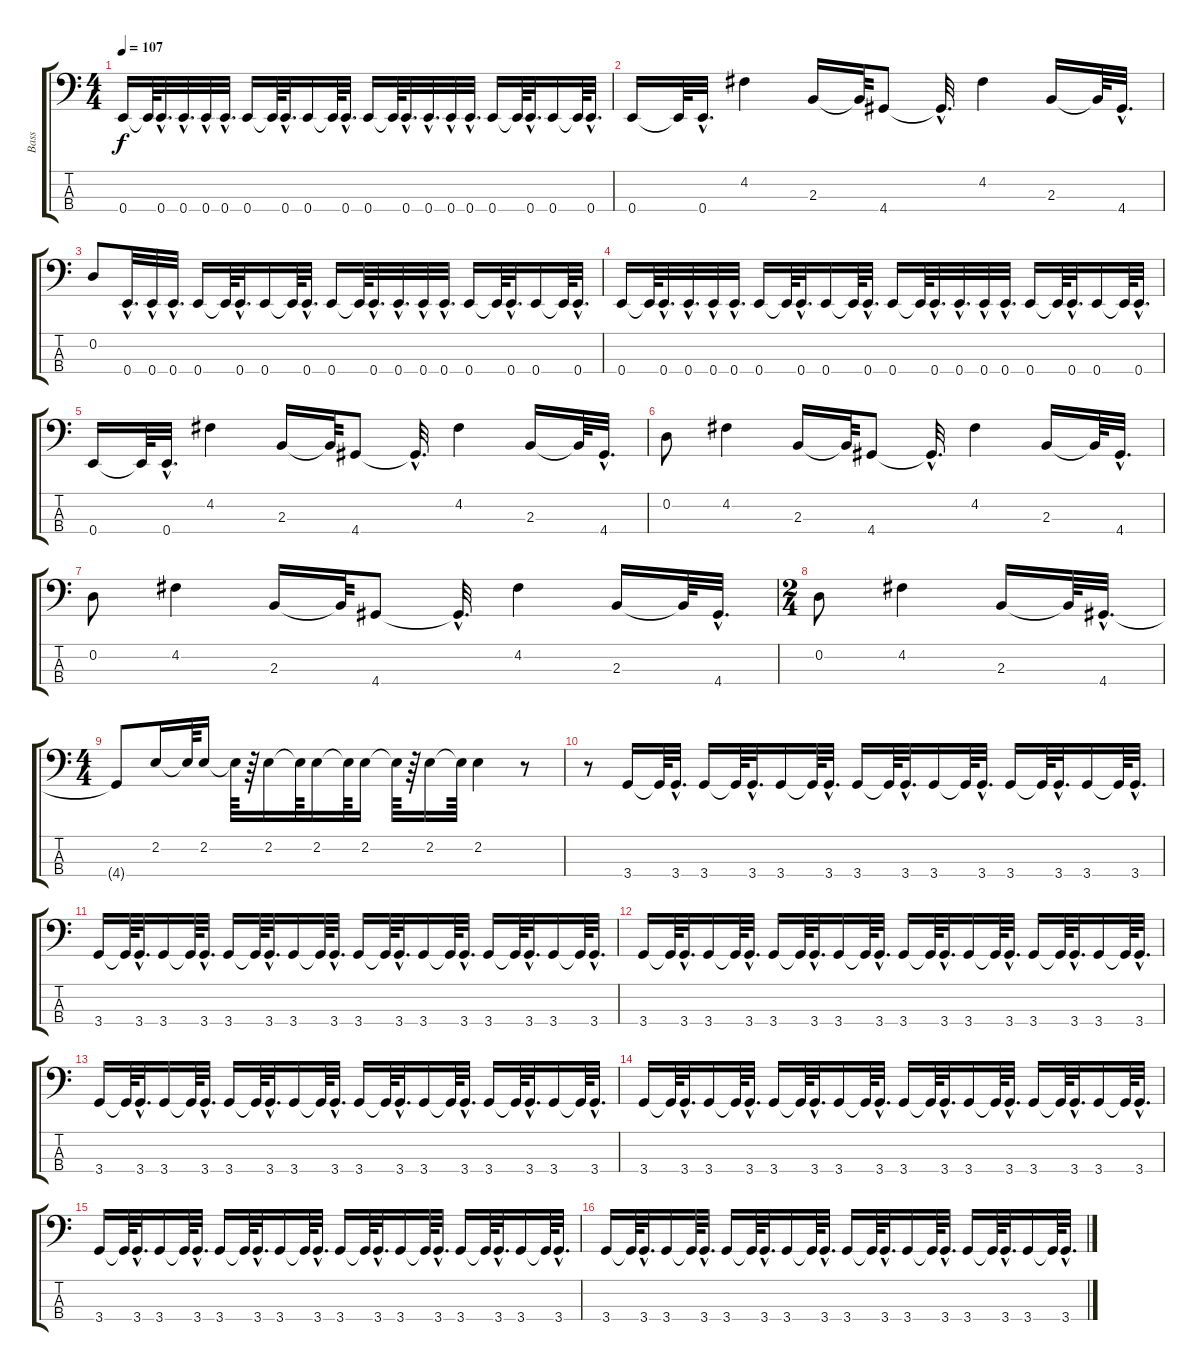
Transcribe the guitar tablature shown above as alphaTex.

\track ("Bass" "Bass") {instrument electricbasspick}
\staff {score tabs}
\tuning (G2 D2 A1 E1) {hide}
\ts (4 4)
\tempo 107
\clef f4
\ks c
0.4.16{dy f} 0.4{t}.64 0.4{hac}.32{d} 0.4{hac}.32{d} 0.4{hac}.32 0.4{hac}.32{d} 0.4.16 0.4{t}.64 0.4{hac}.32{d} 0.4.16 0.4{t}.64 0.4{hac}.32{d} 0.4.16 0.4{t}.64 0.4{hac}.32{d} 0.4{hac}.32{d} 0.4{hac}.32 0.4{hac}.32{d} 0.4.16 0.4{t}.64 0.4{hac}.32{d} 0.4.16 0.4{t}.64 0.4{hac}.32{d} |
0.4.16 0.4{t}.64 0.4{hac}.32{d} 4.2.4 2.3.16 2.3{t}.64 4.4.8 4.4{hac t}.32{d} 4.2.4 2.3.16 2.3{t}.64 4.4{hac}.32{d} |
0.2.8 0.4{hac}.32{d} 0.4{hac}.32 0.4{hac}.32{d} 0.4.16 0.4{t}.64 0.4{hac}.32{d} 0.4.16 0.4{t}.64 0.4{hac}.32{d} 0.4.16 0.4{t}.64 0.4{hac}.32{d} 0.4{hac}.32{d} 0.4{hac}.32 0.4{hac}.32{d} 0.4.16 0.4{t}.64 0.4{hac}.32{d} 0.4.16 0.4{t}.64 0.4{hac}.32{d} |
0.4.16 0.4{t}.64 0.4{hac}.32{d} 0.4{hac}.32{d} 0.4{hac}.32 0.4{hac}.32{d} 0.4.16 0.4{t}.64 0.4{hac}.32{d} 0.4.16 0.4{t}.64 0.4{hac}.32{d} 0.4.16 0.4{t}.64 0.4{hac}.32{d} 0.4{hac}.32{d} 0.4{hac}.32 0.4{hac}.32{d} 0.4.16 0.4{t}.64 0.4{hac}.32{d} 0.4.16 0.4{t}.64 0.4{hac}.32{d} |
0.4.16 0.4{t}.64 0.4{hac}.32{d} 4.2.4 2.3.16 2.3{t}.64 4.4.8 4.4{hac t}.32{d} 4.2.4 2.3.16 2.3{t}.64 4.4{hac}.32{d} |
0.2.8 4.2.4 2.3.16 2.3{t}.64 4.4.8 4.4{hac t}.32{d} 4.2.4 2.3.16 2.3{t}.64 4.4{hac}.32{d} |
0.2.8 4.2.4 2.3.16 2.3{t}.64 4.4.8 4.4{hac t}.32{d} 4.2.4 2.3.16 2.3{t}.64 4.4{hac}.32{d} |
\ts (2 4)
0.2.8 4.2.4 2.3.16 2.3{t}.64 4.4{hac}.32{d} |
\ts (4 4)
4.4{t}.8 2.2.16 2.2{t}.64 2.2.16 2.2{t}.64 r.64 2.2.16 2.2{t}.64 2.2.16 2.2{t}.64 2.2.16 2.2{t}.64 r.64 2.2.16 2.2{t}.64 2.2.4 r.8 |
r.8 3.4.16 3.4{t}.64 3.4{hac}.32{d} 3.4.16 3.4{t}.64 3.4{hac}.32{d} 3.4.16 3.4{t}.64 3.4{hac}.32{d} 3.4.16 3.4{t}.64 3.4{hac}.32{d} 3.4.16 3.4{t}.64 3.4{hac}.32{d} 3.4.16 3.4{t}.64 3.4{hac}.32{d} 3.4.16 3.4{t}.64 3.4{hac}.32{d} |
3.4.16 3.4{t}.64 3.4{hac}.32{d} 3.4.16 3.4{t}.64 3.4{hac}.32{d} 3.4.16 3.4{t}.64 3.4{hac}.32{d} 3.4.16 3.4{t}.64 3.4{hac}.32{d} 3.4.16 3.4{t}.64 3.4{hac}.32{d} 3.4.16 3.4{t}.64 3.4{hac}.32{d} 3.4.16 3.4{t}.64 3.4{hac}.32{d} 3.4.16 3.4{t}.64 3.4{hac}.32{d} |
3.4.16 3.4{t}.64 3.4{hac}.32{d} 3.4.16 3.4{t}.64 3.4{hac}.32{d} 3.4.16 3.4{t}.64 3.4{hac}.32{d} 3.4.16 3.4{t}.64 3.4{hac}.32{d} 3.4.16 3.4{t}.64 3.4{hac}.32{d} 3.4.16 3.4{t}.64 3.4{hac}.32{d} 3.4.16 3.4{t}.64 3.4{hac}.32{d} 3.4.16 3.4{t}.64 3.4{hac}.32{d} |
3.4.16 3.4{t}.64 3.4{hac}.32{d} 3.4.16 3.4{t}.64 3.4{hac}.32{d} 3.4.16 3.4{t}.64 3.4{hac}.32{d} 3.4.16 3.4{t}.64 3.4{hac}.32{d} 3.4.16 3.4{t}.64 3.4{hac}.32{d} 3.4.16 3.4{t}.64 3.4{hac}.32{d} 3.4.16 3.4{t}.64 3.4{hac}.32{d} 3.4.16 3.4{t}.64 3.4{hac}.32{d} |
3.4.16 3.4{t}.64 3.4{hac}.32{d} 3.4.16 3.4{t}.64 3.4{hac}.32{d} 3.4.16 3.4{t}.64 3.4{hac}.32{d} 3.4.16 3.4{t}.64 3.4{hac}.32{d} 3.4.16 3.4{t}.64 3.4{hac}.32{d} 3.4.16 3.4{t}.64 3.4{hac}.32{d} 3.4.16 3.4{t}.64 3.4{hac}.32{d} 3.4.16 3.4{t}.64 3.4{hac}.32{d} |
3.4.16 3.4{t}.64 3.4{hac}.32{d} 3.4.16 3.4{t}.64 3.4{hac}.32{d} 3.4.16 3.4{t}.64 3.4{hac}.32{d} 3.4.16 3.4{t}.64 3.4{hac}.32{d} 3.4.16 3.4{t}.64 3.4{hac}.32{d} 3.4.16 3.4{t}.64 3.4{hac}.32{d} 3.4.16 3.4{t}.64 3.4{hac}.32{d} 3.4.16 3.4{t}.64 3.4{hac}.32{d} |
3.4.16 3.4{t}.64 3.4{hac}.32{d} 3.4.16 3.4{t}.64 3.4{hac}.32{d} 3.4.16 3.4{t}.64 3.4{hac}.32{d} 3.4.16 3.4{t}.64 3.4{hac}.32{d} 3.4.16 3.4{t}.64 3.4{hac}.32{d} 3.4.16 3.4{t}.64 3.4{hac}.32{d} 3.4.16 3.4{t}.64 3.4{hac}.32{d} 3.4.16 3.4{t}.64 3.4{hac}.32{d}
